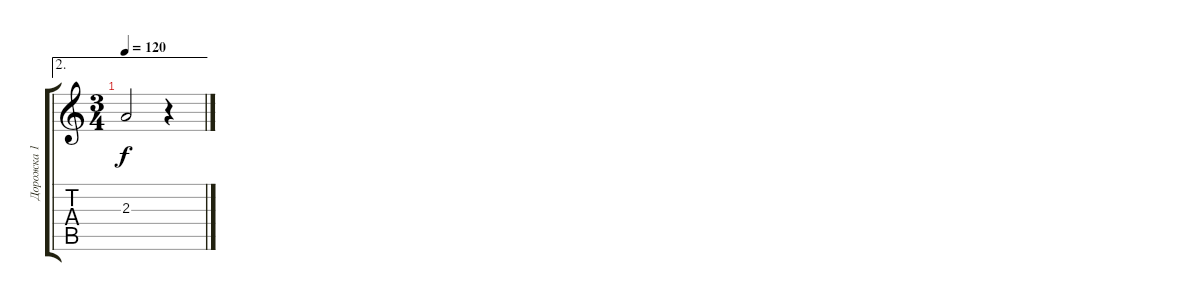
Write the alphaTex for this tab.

\track ("Дорожка 1" "Дорожка 1") {instrument acousticguitarsteel}
\staff {score tabs}
\tuning (E4 B3 G3 D3 A2 E2) {hide}
\ae 2
\ts (3 4)
\tempo 120
\clef g2
\ks c
2.3.2{dy f} r.4
